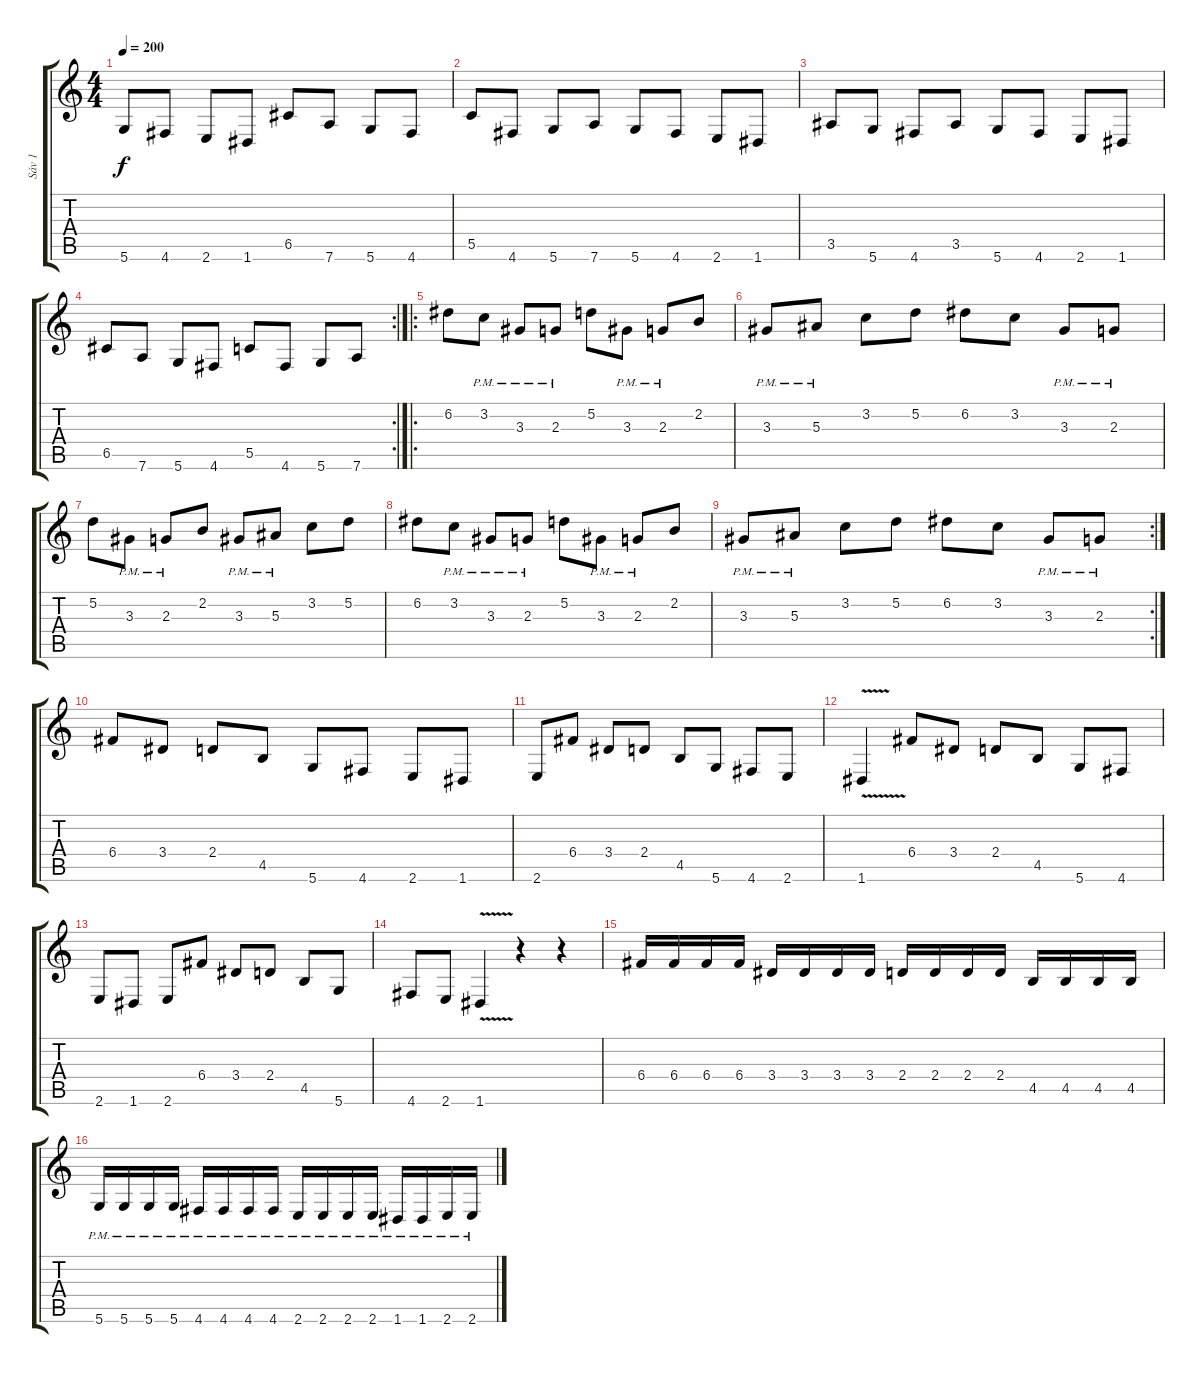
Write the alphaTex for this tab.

\track ("Sáv 1" "Sáv 1") {instrument distortionguitar}
\staff {score tabs}
\tuning (D4 A3 F3 C3 G2 D2) {hide}
\ts (4 4)
\tempo 200
\clef g2
\ks c
5.6.8{dy f} 4.6.8 2.6.8 1.6.8 6.5.8 7.6.8 5.6.8 4.6.8 |
5.5.8 4.6.8 5.6.8 7.6.8 5.6.8 4.6.8 2.6.8 1.6.8 |
3.5.8 5.6.8 4.6.8 3.5.8 5.6.8 4.6.8 2.6.8 1.6.8 |
\rc 2
6.5.8 7.6.8 5.6.8 4.6.8 5.5.8 4.6.8 5.6.8 7.6.8 |
\ro
6.2.8 3.2{pm}.8 3.3{pm}.8 2.3{pm}.8 5.2.8 3.3{pm}.8 2.3{pm}.8 2.2.8 |
3.3{pm}.8 5.3{pm}.8 3.2.8 5.2.8 6.2.8 3.2.8 3.3{pm}.8 2.3{pm}.8 |
5.2.8 3.3{pm}.8 2.3{pm}.8 2.2.8 3.3{pm}.8 5.3{pm}.8 3.2.8 5.2.8 |
6.2.8 3.2{pm}.8 3.3{pm}.8 2.3{pm}.8 5.2.8 3.3{pm}.8 2.3{pm}.8 2.2.8 |
\rc 2
3.3{pm}.8 5.3{pm}.8 3.2.8 5.2.8 6.2.8 3.2.8 3.3{pm}.8 2.3{pm}.8 |
6.4.8 3.4.8 2.4.8 4.5.8 5.6.8 4.6.8 2.6.8 1.6.8 |
2.6.8 6.4.8 3.4.8 2.4.8 4.5.8 5.6.8 4.6.8 2.6.8 |
1.6{v}.4 6.4.8 3.4.8 2.4.8 4.5.8 5.6.8 4.6.8 |
2.6.8 1.6.8 2.6.8 6.4.8 3.4.8 2.4.8 4.5.8 5.6.8 |
4.6.8 2.6.8 1.6{v}.4 r.4 r.4 |
6.4.16 6.4.16 6.4.16 6.4.16 3.4.16 3.4.16 3.4.16 3.4.16 2.4.16 2.4.16 2.4.16 2.4.16 4.5.16 4.5.16 4.5.16 4.5.16 |
5.6{pm}.16 5.6{pm}.16 5.6{pm}.16 5.6{pm}.16 4.6{pm}.16 4.6{pm}.16 4.6{pm}.16 4.6{pm}.16 2.6{pm}.16 2.6{pm}.16 2.6{pm}.16 2.6{pm}.16 1.6{pm}.16 1.6{pm}.16 2.6{pm}.16 2.6{pm}.16
